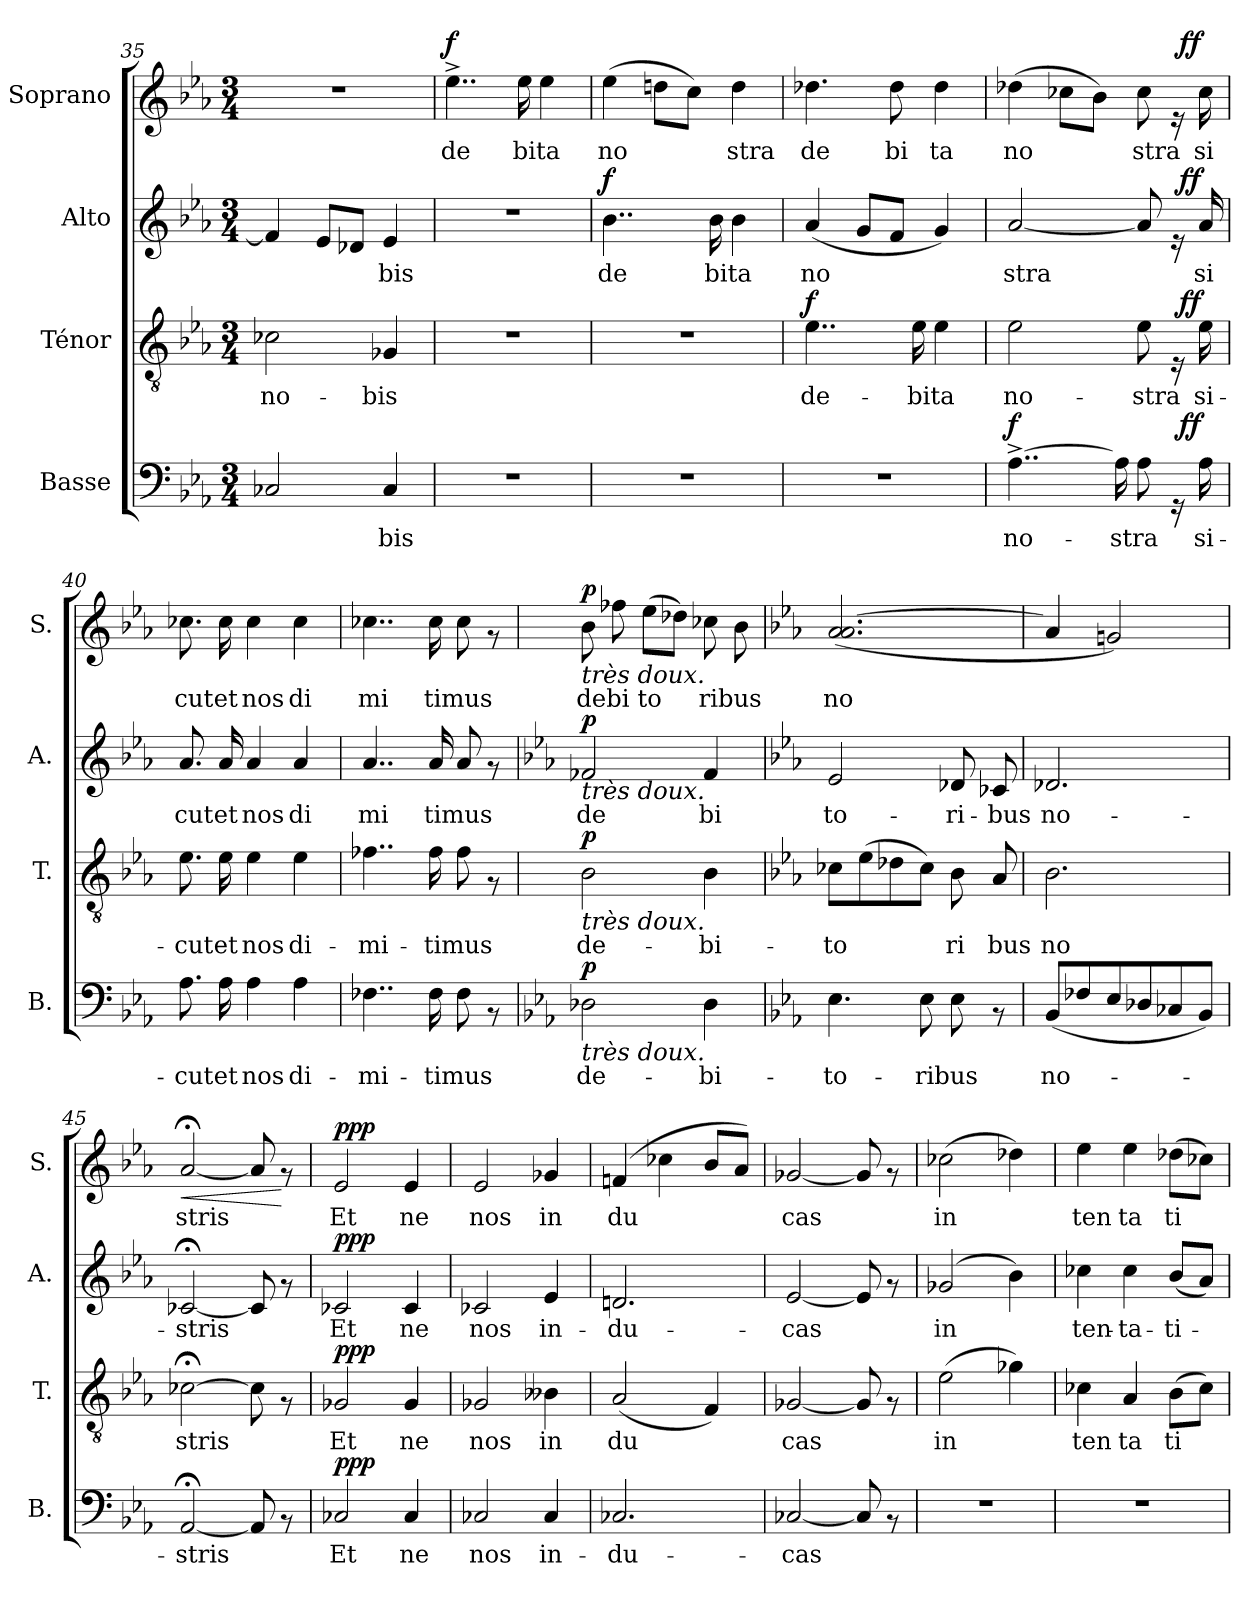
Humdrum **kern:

**kern	**text	**dynam	**kern	**text	**dynam	**kern	**text	**dynam	**kern	**text	**dynam
*part4	*part4	*part4	*part3	*part3	*part3	*part2	*part2	*part2	*part1	*part1	*part1
*staff4	*staff4	*staff4	*staff3	*staff3	*staff3	*staff2	*staff2	*staff2	*staff1	*staff1	*staff1
*I"Basse	*	*	*I"Ténor	*	*	*I"Alto	*	*	*I"Soprano	*	*
*I'B.	*	*	*I'T.	*	*	*I'A.	*	*	*I'S.	*	*
*clefF4	*	*	*clefGv2	*	*	*clefG2	*	*	*clefG2	*	*
*k[b-e-a-]	*	*	*k[b-e-a-]	*	*	*k[b-e-a-]	*	*	*k[b-e-a-]	*	*
*E-:	*	*	*E-:	*	*	*E-:	*	*	*E-:	*	*
*M3/4	*	*	*M3/4	*	*	*M3/4	*	*	*M3/4	*	*
=35	=35	=35	=35	=35	=35	=35	=35	=35	=35	=35	=35
!	!	!	!	!LO:LY:b	!	!	!	!	!	!	!
2C-X/	.	.	2c-X\	no-	.	4f-/]	.	.	2.r	.	.
.	.	.	.	.	.	8e-/L	.	.	.	.	.
.	.	.	.	.	.	8d-X/J	.	.	.	.	.
!	!LO:LY:b	!	!	!LO:LY:b	!	!	!LO:LY:b	!	!	!	!
4C-/	-bis	.	4G-X/	-bis	.	4e-/	bis	.	.	.	.
=36	=36	=36	=36	=36	=36	=36	=36	=36	=36	=36	=36
!	!	!	!	!	!	!	!	!	!	!LO:LY:b	!LO:DY:a
2.r	.	.	2.r	.	.	2.r	.	.	4..ee-^>\	de	f
!	!	!	!	!	!	!	!	!	!	!LO:LY:b	!
.	.	.	.	.	.	.	.	.	16ee-\	bita	.
.	.	.	.	.	.	.	.	.	4ee-\	.	.
=37	=37	=37	=37	=37	=37	=37	=37	=37	=37	=37	=37
!	!	!	!	!	!	!	!LO:LY:b	!LO:DY:a	!	!LO:LY:b	!
2.r	.	.	2.r	.	.	4..b-\	de	f	(>4ee-\	no	.
.	.	.	.	.	.	.	.	.	8ddn\L	.	.
.	.	.	.	.	.	.	.	.	8cc\J)	.	.
!	!	!	!	!	!	!	!LO:LY:b	!	!	!	!
.	.	.	.	.	.	16b-\	bita	.	.	.	.
!	!	!	!	!	!	!	!	!	!	!LO:LY:b	!
.	.	.	.	.	.	4b-\	.	.	4dd\	stra	.
=38	=38	=38	=38	=38	=38	=38	=38	=38	=38	=38	=38
!	!	!	!	!LO:LY:b	!LO:DY:a	!	!LO:LY:b	!	!	!LO:LY:b	!
2.r	.	.	4..e-\	de-	f	(<4a-/	no	.	4.dd-X\	de	.
.	.	.	.	.	.	8g/L	.	.	.	.	.
!	!	!	!	!	!	!	!	!	!	!LO:LY:b	!
.	.	.	.	.	.	8f/J	.	.	8dd-\	bi	.
!	!	!	!	!LO:LY:b	!	!	!	!	!	!	!
.	.	.	16e-\	-bita	.	.	.	.	.	.	.
!	!	!	!	!	!	!	!	!	!	!LO:LY:b	!
.	.	.	4e-\	.	.	4g/)	.	.	4dd-\	ta	.
=39	=39	=39	=39	=39	=39	=39	=39	=39	=39	=39	=39
!	!LO:LY:b	!LO:DY:a	!	!LO:LY:b	!	!	!LO:LY:b	!	!	!LO:LY:b	!
*^	*	*	*^	*	*	*^	*	*	*^	*	*
[>4..A-^>\	2ryy	no-	f	2e-\	2ryy	no-	.	[<2a-/	2ryy	stra	.	(>4dd-X\	2ryy	no	.
.	.	.	.	.	.	.	.	.	.	.	.	8cc-X\L	.	.	.
.	.	.	.	.	.	.	.	.	.	.	.	8b-\J)	.	.	.
!	!	!LO:LY:b	!	!	!	!	!	!	!	!	!	!	!	!	!
16A-\]	.	-stra	.	.	.	.	.	.	.	.	.	.	.	.	.
!	!	!	!	!	!	!LO:LY:b	!	!	!	!	!	!	!	!LO:LY:b	!
8A-\	8ryy	.	.	8e-\	8ryy	-stra	.	8a-/]	8ryy	.	.	8cc-\	8ryy	stra	.
16rGG	64ryy	.	.	16rE	64ryy	.	.	16re	64ryy	.	.	16re	64ryy	.	.
!	!	!	!LO:DY:a	!	!	!	!LO:DY:a	!	!	!	!LO:DY:a	!	!	!	!LO:DY:a
.	16..ryy	.	ff	.	16..ryy	.	ff	.	16..ryy	.	ff	.	16..ryy	.	ff
!	!	!LO:LY:b	!	!	!	!LO:LY:b	!	!	!	!LO:LY:b	!	!	!	!LO:LY:b	!
16A-\	.	si-	.	16e-\	.	si-	.	16a-/	.	si	.	16cc-\	.	si	.
!!LO:LB:g=z
=40	=40	=40	=40	=40	=40	=40	=40	=40	=40	=40	=40	=40	=40	=40	=40
!	!	!LO:LY:b	!	!	!	!LO:LY:b	!	!	!	!LO:LY:b	!	!	!	!LO:LY:b	!
*v	*v	*	*	*	*	*	*	*v	*v	*	*	*v	*v	*	*
*	*	*	*v	*v	*	*	*	*	*	*	*	*
8.A-\	-cut	.	8.e-\	-cut	.	8.a-/	cut	.	8.cc-X\	cut	.
!	!LO:LY:b	!	!	!LO:LY:b	!	!	!LO:LY:b	!	!	!LO:LY:b	!
16A-\	et	.	16e-\	et	.	16a-/	et	.	16cc-\	et	.
!	!LO:LY:b	!	!	!LO:LY:b	!	!	!LO:LY:b	!	!	!LO:LY:b	!
4A-\	nos	.	4e-\	nos	.	4a-/	nos	.	4cc-\	nos	.
!	!LO:LY:b	!	!	!LO:LY:b	!	!	!LO:LY:b	!	!	!LO:LY:b	!
4A-\	di-	.	4e-\	di-	.	4a-/	di	.	4cc-\	di	.
=41	=41	=41	=41	=41	=41	=41	=41	=41	=41	=41	=41
!	!LO:LY:b	!	!	!LO:LY:b	!	!	!LO:LY:b	!	!	!LO:LY:b	!
4..F-X\	-mi-	.	4..f-X\	-mi-	.	4..a-/	mi	.	4..cc-X\	mi	.
!	!LO:LY:b	!	!	!LO:LY:b	!	!	!LO:LY:b	!	!	!LO:LY:b	!
16F-\	-timus	.	16f-\	-timus	.	16a-/	timus	.	16cc-\	timus	.
8F-\	.	.	8f-\	.	.	8a-/	.	.	8cc-\	.	.
8rAA	.	.	8rF	.	.	8rf	.	.	8rf	.	.
=42	=42	=42	=42	=42	=42	=42	=42	=42	=42	=42	=42
*	*	*	*k[]	*	*	*	*	*	*k[]	*	*
*	*	*	*C:	*	*	*	*	*	*C:	*	*
!	!	!	!	!	!	!	!	!	!LO:TX:b:i:t=très doux.	!	!
!	!	!	!	!	!	!LO:TX:b:i:t=très doux.	!	!	!	!	!
!	!	!	!LO:TX:b:i:t=très doux.	!	!	!	!	!	!	!	!
!LO:TX:b:i:t=très doux.	!	!	!	!	!	!	!	!	!	!	!
!	!LO:LY:b	!LO:DY:a	!	!LO:LY:b	!LO:DY:a	!	!LO:LY:b	!LO:DY:a	!	!LO:LY:b	!LO:DY:a
2D-X\	de-	p	2B\	de-	p	2f-X/	de	p	8b\	debi	p
.	.	.	.	.	.	.	.	.	8ff-X\	.	.
!	!	!	!	!	!	!	!	!	!	!LO:LY:b	!
.	.	.	.	.	.	.	.	.	(>8ee\L	to	.
.	.	.	.	.	.	.	.	.	8dd-X\J)	.	.
!	!LO:LY:b	!	!	!LO:LY:b	!	!	!LO:LY:b	!	!	!LO:LY:b	!
4D-\	-bi-	.	4B\	-bi-	.	4f-/	bi	.	8cc-X\	ribus	.
.	.	.	.	.	.	.	.	.	8b\	.	.
=43	=43	=43	=43	=43	=43	=43	=43	=43	=43	=43	=43
*	*	*	*k[b-e-a-]	*	*	*	*	*	*k[b-e-a-]	*	*
*	*	*	*E-:	*	*	*	*	*	*E-:	*	*
!	!LO:LY:b	!	!	!LO:LY:b	!	!	!LO:LY:b	!	!	!LO:LY:b	!
4.E-\	-to-	.	8c-X\L	-to	.	2e-/	to-	.	(<2.a-/ [<2.a-/	no	.
.	.	.	(>8e-\	.	.	.	.	.	.	.	.
.	.	.	8d-X\	.	.	.	.	.	.	.	.
!	!LO:LY:b	!	!	!	!	!	!	!	!	!	!
8E-\	-ribus	.	8c-\J)	.	.	.	.	.	.	.	.
!	!	!	!	!LO:LY:b	!	!	!LO:LY:b	!	!	!	!
8E-\	.	.	8B-\	ri	.	8d-X/	-ri-	.	.	.	.
!	!	!	!	!LO:LY:b	!	!	!LO:LY:b	!	!	!	!
8rAA	.	.	8A-/	bus	.	8c-X/	-bus	.	.	.	.
=44	=44	=44	=44	=44	=44	=44	=44	=44	=44	=44	=44
!	!LO:LY:b	!	!	!LO:LY:b	!	!	!LO:LY:b	!	!	!	!
(<8BB-/L	no-	.	2.B-\	no	.	2.d-X/	no-	.	4a-/]	.	.
8F-X/	.	.	.	.	.	.	.	.	.	.	.
8E-/	.	.	.	.	.	.	.	.	2gn/)	.	.
8D-X/	.	.	.	.	.	.	.	.	.	.	.
8C-X/	.	.	.	.	.	.	.	.	.	.	.
8BB-/J)	.	.	.	.	.	.	.	.	.	.	.
!!LO:PB:g=z
=45	=45	=45	=45	=45	=45	=45	=45	=45	=45	=45	=45
!	!LO:LY:b	!	!	!LO:LY:b	!	!	!LO:LY:b	!	!	!LO:LY:b	!LO:HP:b
[<2AA-;</	-stris	.	[>2c-X;<\	stris	.	[<2c-X;</	-stris	.	[<2a-;</	stris	<
8AA-/]	.	.	8c-\]	.	.	8c-/]	.	.	8a-/]	.	.
8rAA	.	.	8rF	.	.	8rf	.	.	8rf	.	[
=46	=46	=46	=46	=46	=46	=46	=46	=46	=46	=46	=46
!	!LO:LY:b	!LO:DY:a	!	!LO:LY:b	!LO:DY:a	!	!LO:LY:b	!LO:DY:a	!	!LO:LY:b	!LO:DY:a
2C-X/	Et	ppp	2G-X/	Et	ppp	2c-X/	Et	ppp	2e-/	Et	ppp
!	!LO:LY:b	!	!	!LO:LY:b	!	!	!LO:LY:b	!	!	!LO:LY:b	!
4C-/	ne	.	4G-/	ne	.	4c-/	ne	.	4e-/	ne	.
=47	=47	=47	=47	=47	=47	=47	=47	=47	=47	=47	=47
!	!LO:LY:b	!	!	!LO:LY:b	!	!	!LO:LY:b	!	!	!LO:LY:b	!
2C-X/	nos	.	2G-X/	nos	.	2c-X/	nos	.	2e-/	nos	.
!	!LO:LY:b	!	!	!LO:LY:b	!	!	!LO:LY:b	!	!	!LO:LY:b	!
4C-/	in-	.	4B--X\	in	.	4e-/	in-	.	4g-X/	in	.
=48	=48	=48	=48	=48	=48	=48	=48	=48	=48	=48	=48
!	!LO:LY:b	!	!	!LO:LY:b	!	!	!LO:LY:b	!	!	!LO:LY:b	!
2.C-X/	-du-	.	(<2A-/	du	.	2.dn/	-du-	.	(>4fn/	du	.
.	.	.	.	.	.	.	.	.	4cc-X\	.	.
.	.	.	4F/)	.	.	.	.	.	8b-/L	.	.
.	.	.	.	.	.	.	.	.	8a-/J)	.	.
=49	=49	=49	=49	=49	=49	=49	=49	=49	=49	=49	=49
!	!LO:LY:b	!	!	!LO:LY:b	!	!	!LO:LY:b	!	!	!LO:LY:b	!
[<2C-X/	-cas	.	[<2G-X/	cas	.	[<2e-/	-cas	.	[<2g-X/	cas	.
8C-/]	.	.	8G-/]	.	.	8e-/]	.	.	8g-/]	.	.
8rAA	.	.	8rF	.	.	8rf	.	.	8rf	.	.
=50	=50	=50	=50	=50	=50	=50	=50	=50	=50	=50	=50
!	!	!	!	!LO:LY:b	!	!	!LO:LY:b	!	!	!LO:LY:b	!
2.r	.	.	(>2e-\	in	.	(>2g-X/	in	.	(>2cc-X\	in	.
.	.	.	4g-X\)	.	.	4b-\)	.	.	4dd-X\)	.	.
=51	=51	=51	=51	=51	=51	=51	=51	=51	=51	=51	=51
!	!	!	!	!LO:LY:b	!	!	!LO:LY:b	!	!	!LO:LY:b	!
2.r	.	.	4c-X\	ten	.	4cc-X\	ten-	.	4ee-\	ten	.
!	!	!	!	!LO:LY:b	!	!	!LO:LY:b	!	!	!LO:LY:b	!
.	.	.	4A-/	ta	.	4cc-\	-ta-	.	4ee-\	ta	.
!	!	!	!	!LO:LY:b	!	!	!LO:LY:b	!	!	!LO:LY:b	!
.	.	.	(>8B-\L	ti	.	(<8b-/L	-ti-	.	(>8dd-X\L	ti	.
.	.	.	8c-\J)	.	.	8a-/J)	.	.	8cc-X\J)	.	.
=	=	=	=	=	=	=	=	=	=	=	=
*-	*-	*-	*-	*-	*-	*-	*-	*-	*-	*-	*-
